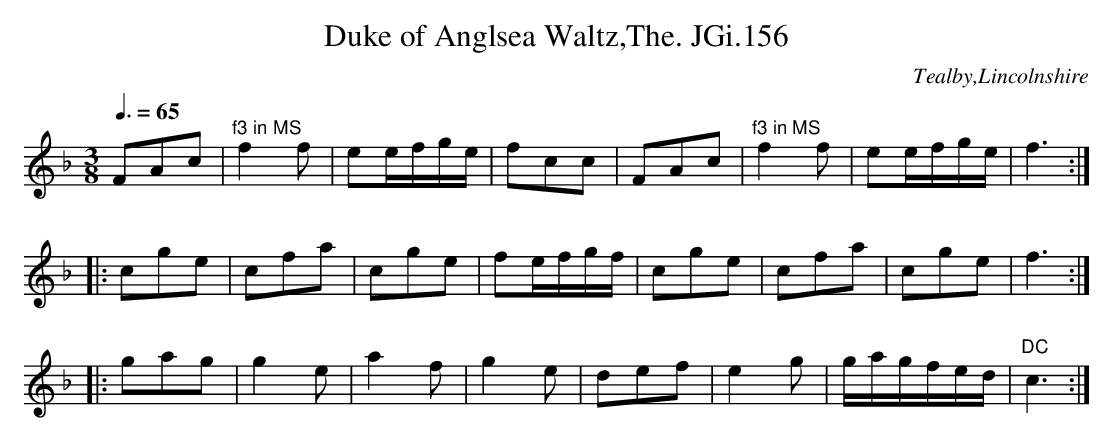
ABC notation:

X:1
T:Duke of Anglsea Waltz,The. JGi.156
L:1/8
M:3/8
O:Tealby,Lincolnshire
Q:3/8=65
K:F
FAc|"^f3 in MS"f2f|ee/f/g/e/|fcc|FAc|"^f3 in MS"f2f|ee/f/g/e/|f3:|
|:cge|cfa|cge|fe/f/g/f/|cge|cfa|cge|f3:|
|:gag|g2e|a2f|g2e|def|e2g|g/a/g/f/e/d/|"DC"c3:|
